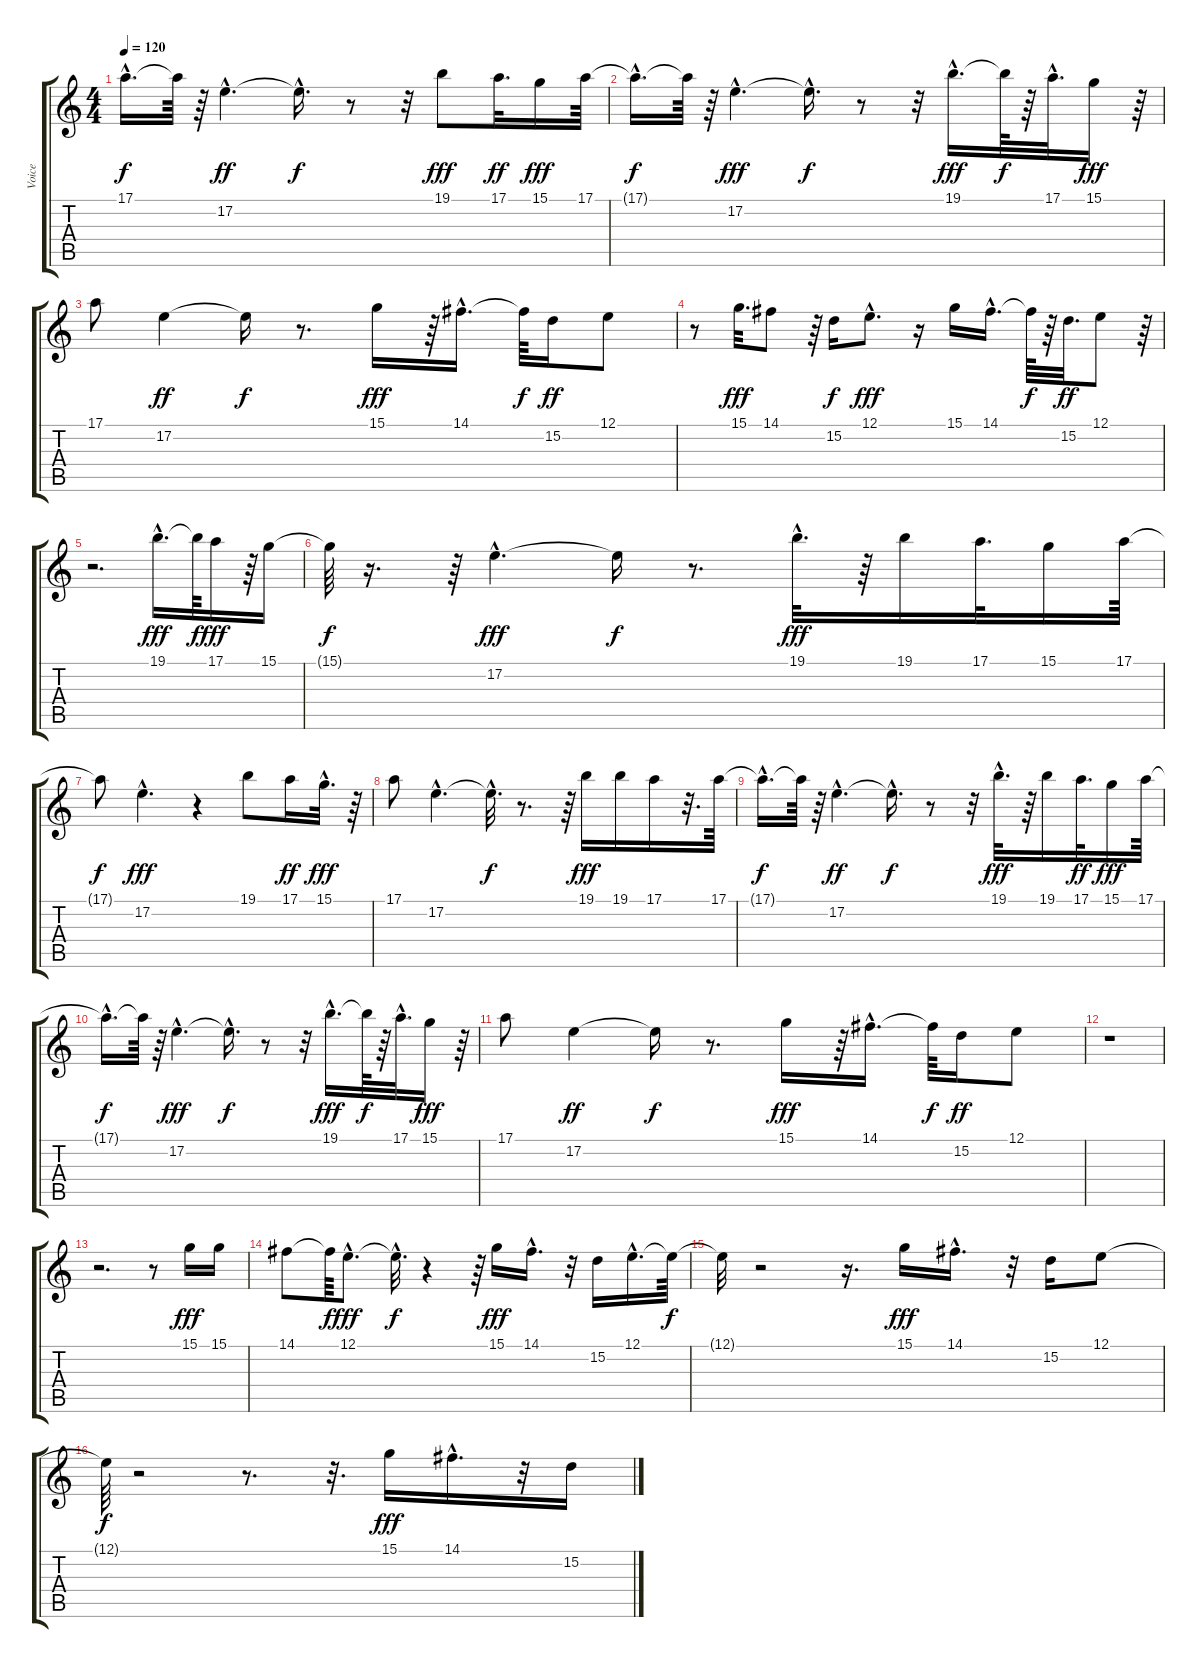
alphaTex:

\track ("Voice" "Voice") {instrument lead2sawtooth}
\staff {score tabs}
\tuning (E4 B3 G3 D3 A2 E2) {hide}
\ts (4 4)
\tempo 120
\clef g2
\ks c
17.1{hac t}.16{d dy f} 17.1{t}.64 r.64 17.2{hac}.4{d dy ff} 17.2{hac t}.16{d dy f} r.8 r.32 19.1.8{dy fff} 17.1.32{d dy ff} 15.1.16{dy fff} 17.1.64 |
17.1{hac t}.16{d dy f} 17.1{t}.64 r.64 17.2{hac}.4{d dy fff} 17.2{hac t}.16{d dy f} r.8 r.32 19.1{hac}.16{d dy fff} 19.1{t}.64{dy f} r.64 17.1{hac}.32{d} 15.1.16{dy fff} r.64 |
17.1.8 17.2.4{dy ff} 17.2{t}.16{dy f} r.8{d} 15.1.16{dy fff} r.64 14.1{hac}.16{d} 14.1{t}.64{dy f} 15.2.16{dy ff} 12.1.8 |
r.8 15.1.32{d dy fff} 14.1.8 r.64 15.2.16{dy f} 12.1{hac}.8{d dy fff} r.16 15.1.16 14.1{hac}.16{d} 14.1{t}.64{dy f} r.64 15.2.32{d dy ff} 12.1.8 r.64 |
r.2{d} 19.1{hac}.16{d dy fff} 19.1{t}.64{dy f} 17.1.16{dy fff} r.64 15.1.16 |
15.1{t}.64{dy f} r.16{d} r.64 17.2{hac}.4{d dy fff} 17.2{t}.16{dy f} r.8{d} 19.1{hac}.32{d dy fff} r.64 19.1.16 17.1.32{d} 15.1.16 17.1.64 |
17.1{t}.8{dy f} 17.2{hac}.4{d dy fff} r.4 19.1.8 17.1.16{dy ff} 15.1{hac}.32{d dy fff} r.64 |
17.1.8 17.2{hac}.4{d} 17.2{hac t}.32{d dy f} r.8{d} r.64 19.1.16{dy fff} 19.1.16 17.1.16 r.32{d} 17.1.64 |
17.1{hac t}.16{d dy f} 17.1{t}.64 r.64 17.2{hac}.4{d dy ff} 17.2{hac t}.16{d dy f} r.8 r.32 19.1{hac}.32{d dy fff} r.64 19.1.16 17.1.32{d dy ff} 15.1.16{dy fff} 17.1.64 |
17.1{hac t}.16{d dy f} 17.1{t}.64 r.64 17.2{hac}.4{d dy fff} 17.2{hac t}.16{d dy f} r.8 r.32 19.1{hac}.16{d dy fff} 19.1{t}.64{dy f} r.64 17.1{hac}.32{d} 15.1.16{dy fff} r.64 |
17.1.8 17.2.4{dy ff} 17.2{t}.16{dy f} r.8{d} 15.1.16{dy fff} r.64 14.1{hac}.16{d} 14.1{t}.64{dy f} 15.2.16{dy ff} 12.1.8 |
r.1 |
r.2{d} r.8 15.1.16{dy fff} 15.1.16 |
14.1.8 14.1{t}.64{dy f} 12.1{hac}.8{d dy fff} 12.1{hac t}.32{d dy f} r.4 r.64 15.1.16{dy fff} 14.1{hac}.16{d} r.32 15.2.16 12.1{hac}.16{d} 12.1{t}.64{dy f} |
12.1{t}.32 r.2 r.16{d} 15.1.16{dy fff} 14.1{hac}.16{d} r.32 15.2.16 12.1.8 |
12.1{t}.64{dy f} r.2 r.8{d} r.32{d} 15.1.16{dy fff} 14.1{hac}.16{d} r.32 15.2.16
